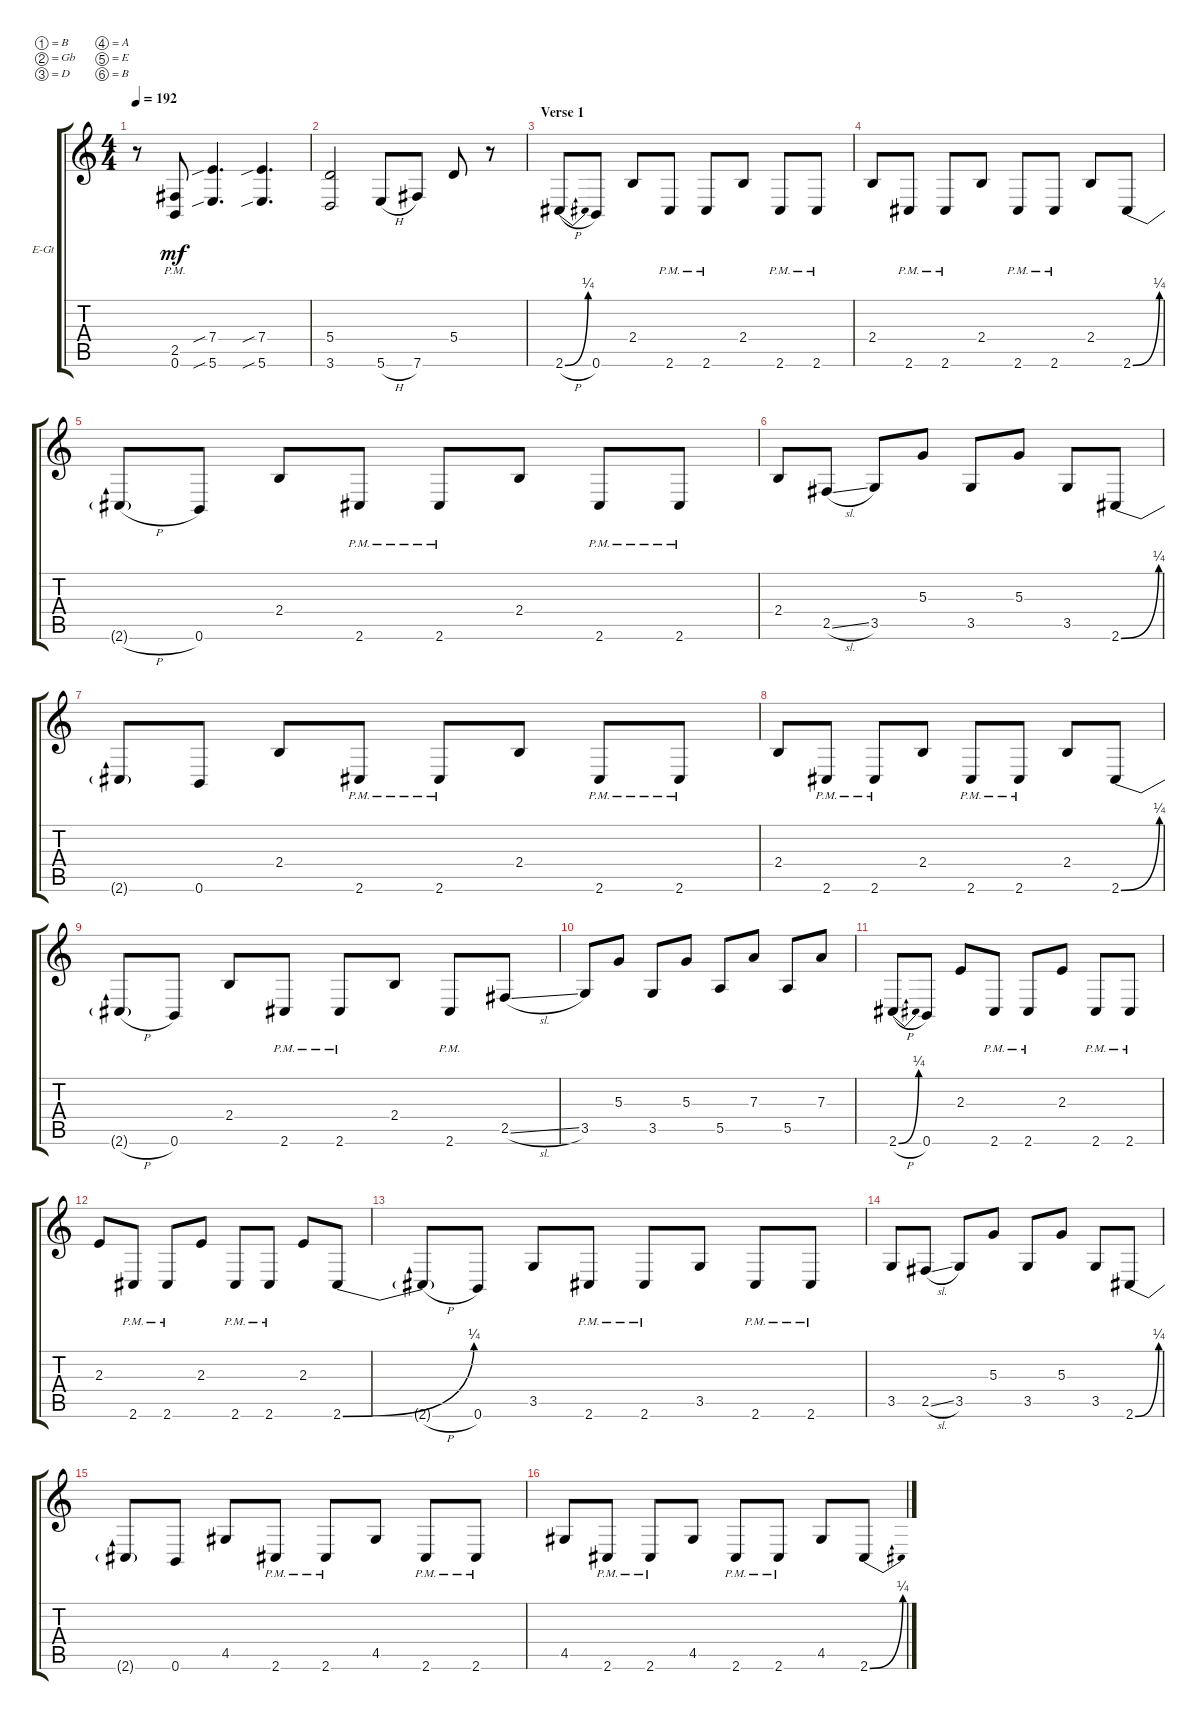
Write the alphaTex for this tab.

\bracketExtendMode groupsimilarinstruments
\firstSystemTrackNameOrientation horizontal
\otherSystemsTrackNameOrientation horizontal
\track ("Electric Guitar 2" "E-Gt") {instrument distortionguitar}
\staff {score tabs}
\tuning (B3 Gb3 D3 A2 E2 B1)
\ts (4 4)
\tempo 192
\clef g2
\ks c
r.8{dy mf} (2.5{pm} 0.6{pm}).8 (5.6{sib} 7.4{sib}).4{d} (5.6{sib} 7.4{sib}).4{d} |
(3.6 5.4).2 5.6{h}.8 7.6.8 5.4.8 r.8 |
\section ("" "Verse 1")
2.6{be (bend 0 0 14.399999999999999 1) h}.8 0.6.8 2.4.8 2.6{pm}.8 2.6{pm}.8 2.4.8 2.6{pm}.8 2.6{pm}.8 |
2.4.8 2.6{pm}.8 2.6{pm}.8 2.4.8 2.6{pm}.8 2.6{pm}.8 2.4.8 2.6{be (bend 0 0 30.599999999999998 1)}.8 |
2.6{h t}.8 0.6.8 2.4.8 2.6{pm}.8 2.6{pm}.8 2.4.8 2.6{pm}.8 2.6{pm}.8 |
2.4.8 2.5{sl}.8 3.5.8 5.3.8 3.5.8 5.3.8 3.5.8 2.6{be (bend 0 0 30.599999999999998 1)}.8 |
2.6{t}.8 0.6.8 2.4.8 2.6{pm}.8 2.6{pm}.8 2.4.8 2.6{pm}.8 2.6{pm}.8 |
2.4.8 2.6{pm}.8 2.6{pm}.8 2.4.8 2.6{pm}.8 2.6{pm}.8 2.4.8 2.6{be (bend 0 0 30.599999999999998 1)}.8 |
2.6{h t}.8 0.6.8 2.4.8 2.6{pm}.8 2.6{pm}.8 2.4.8 2.6{pm}.8 2.5{sl}.8 |
3.5.8 5.3.8 3.5.8 5.3.8 5.5.8 7.3.8 5.5.8 7.3.8 |
2.6{be (bend 0 0 14.399999999999999 1) h}.8 0.6.8 2.3.8 2.6{pm}.8 2.6{pm}.8 2.3.8 2.6{pm}.8 2.6{pm}.8 |
2.3.8 2.6{pm}.8 2.6{pm}.8 2.3.8 2.6{pm}.8 2.6{pm}.8 2.3.8 2.6{be (bend 0 0 30.599999999999998 1)}.8 |
2.6{h t}.8 0.6.8 3.5.8 2.6{pm}.8 2.6{pm}.8 3.5.8 2.6{pm}.8 2.6{pm}.8 |
3.5.8 2.5{sl}.8 3.5.8 5.3.8 3.5.8 5.3.8 3.5.8 2.6{be (bend 0 0 30.599999999999998 1)}.8 |
2.6{t}.8 0.6.8 4.5.8 2.6{pm}.8 2.6{pm}.8 4.5.8 2.6{pm}.8 2.6{pm}.8 |
4.5.8 2.6{pm}.8 2.6{pm}.8 4.5.8 2.6{pm}.8 2.6{pm}.8 4.5.8 2.6{be (bend 0 0 30.599999999999998 1)}.8
